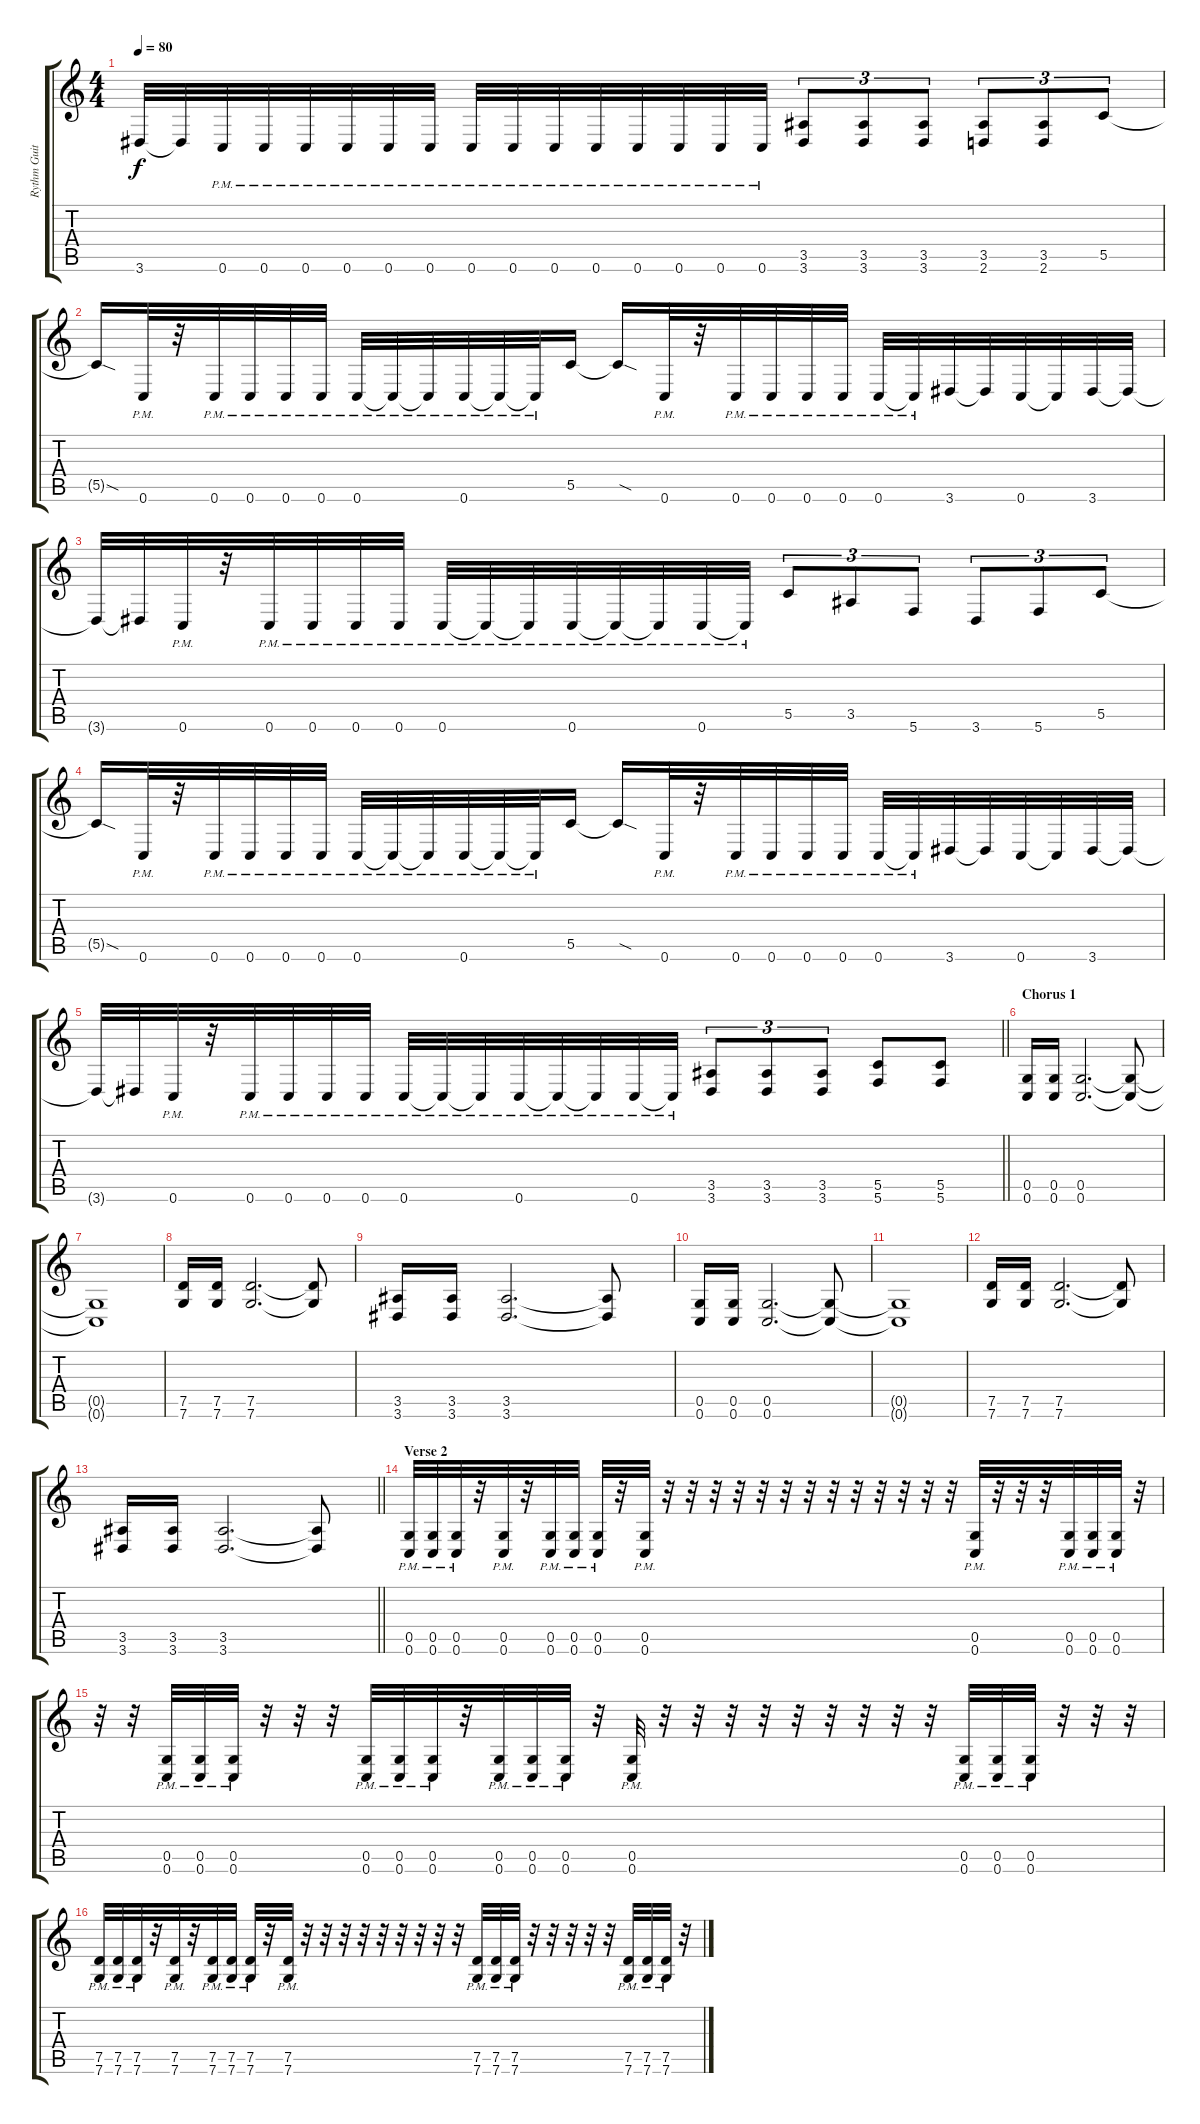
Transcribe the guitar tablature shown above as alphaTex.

\track ("Rythm Guitar (Mätze)" "Rythm Guit") {instrument distortionguitar}
\staff {score tabs}
\tuning (D4 A3 F3 C3 G2 C2) {hide}
\ts (4 4)
\tempo 80
\clef g2
\ks c
3.6{t}.32{dy f} 3.6{t}.32 0.6{pm}.32 0.6{pm}.32 0.6{pm}.32 0.6{pm}.32 0.6{pm}.32 0.6{pm}.32 0.6{pm}.32 0.6{pm}.32 0.6{pm}.32 0.6{pm}.32 0.6{pm}.32 0.6{pm}.32 0.6{pm}.32 0.6{pm}.32 (3.5 3.6).8{tu (3 2)} (3.5 3.6).8{tu (3 2)} (3.5 3.6).8{tu (3 2)} (3.5 2.6).8{tu (3 2)} (3.5 2.6).8{tu (3 2)} 5.5.8{tu (3 2)} |
5.5{sod t}.16 0.6{pm}.32 r.32 0.6{pm}.32 0.6{pm}.32 0.6{pm}.32 0.6{pm}.32 0.6{pm}.32 0.6{pm t}.32 0.6{pm t}.32 0.6{pm}.32 0.6{pm t}.32 0.6{pm t}.32 5.5.16 5.5{sod t}.16 0.6{pm}.32 r.32 0.6{pm}.32 0.6{pm}.32 0.6{pm}.32 0.6{pm}.32 0.6{pm}.32 0.6{pm t}.32 3.6.32 3.6{t}.32 0.6.32 0.6{t}.32 3.6.32 3.6{t}.32 |
3.6{t}.32 3.6{t}.32 0.6{pm}.32 r.32 0.6{pm}.32 0.6{pm}.32 0.6{pm}.32 0.6{pm}.32 0.6{pm}.32 0.6{pm t}.32 0.6{pm t}.32 0.6{pm}.32 0.6{pm t}.32 0.6{pm t}.32 0.6{pm}.32 0.6{pm t}.32 5.5.8{tu (3 2)} 3.5.8{tu (3 2)} 5.6.8{tu (3 2)} 3.6.8{tu (3 2)} 5.6.8{tu (3 2)} 5.5.8{tu (3 2)} |
5.5{sod t}.16 0.6{pm}.32 r.32 0.6{pm}.32 0.6{pm}.32 0.6{pm}.32 0.6{pm}.32 0.6{pm}.32 0.6{pm t}.32 0.6{pm t}.32 0.6{pm}.32 0.6{pm t}.32 0.6{pm t}.32 5.5.16 5.5{sod t}.16 0.6{pm}.32 r.32 0.6{pm}.32 0.6{pm}.32 0.6{pm}.32 0.6{pm}.32 0.6{pm}.32 0.6{pm t}.32 3.6.32 3.6{t}.32 0.6.32 0.6{t}.32 3.6.32 3.6{t}.32 |
\barLineRight lightlight
3.6{t}.32 3.6{t}.32 0.6{pm}.32 r.32 0.6{pm}.32 0.6{pm}.32 0.6{pm}.32 0.6{pm}.32 0.6{pm}.32 0.6{pm t}.32 0.6{pm t}.32 0.6{pm}.32 0.6{pm t}.32 0.6{pm t}.32 0.6{pm}.32 0.6{pm t}.32 (3.5 3.6).8{tu (3 2)} (3.5 3.6).8{tu (3 2)} (3.5 3.6).8{tu (3 2)} (5.5 5.6).8 (5.5 5.6).8 |
\section ("" "Chorus 1")
(0.5 0.6).16{balance 8} (0.5 0.6).16 (0.5 0.6).2{d} (0.5{t} 0.6{t}).8 |
(0.5{t} 0.6{t}).1 |
(7.5 7.6).16 (7.5 7.6).16 (7.5 7.6).2{d} (7.5{t} 7.6{t}).8 |
(3.5 3.6).16 (3.5 3.6).16 (3.5 3.6).2{d} (3.5{t} 3.6{t}).8 |
(0.5 0.6).16 (0.5 0.6).16 (0.5 0.6).2{d} (0.5{t} 0.6{t}).8 |
(0.5{t} 0.6{t}).1 |
(7.5 7.6).16 (7.5 7.6).16 (7.5 7.6).2{d} (7.5{t} 7.6{t}).8 |
\barLineRight lightlight
(3.5 3.6).16 (3.5 3.6).16 (3.5 3.6).2{d} (3.5{t} 3.6{t}).8 |
\section ("" "Verse 2")
(0.5{pm} 0.6{pm}).32{balance 4} (0.5{pm} 0.6{pm}).32 (0.5{pm} 0.6{pm}).32 r.32 (0.5{pm} 0.6{pm}).32 r.32 (0.5{pm} 0.6{pm}).32 (0.5{pm} 0.6{pm}).32 (0.5{pm} 0.6{pm}).32 r.32 (0.5{pm} 0.6{pm}).32 r.32 r.32 r.32 r.32 r.32 r.32 r.32 r.32 r.32 r.32 r.32 r.32 r.32 (0.5{pm} 0.6{pm}).32 r.32 r.32 r.32 (0.5{pm} 0.6{pm}).32 (0.5{pm} 0.6{pm}).32 (0.5{pm} 0.6{pm}).32 r.32 |
r.32 r.32 (0.5{pm} 0.6{pm}).32 (0.5{pm} 0.6{pm}).32 (0.5{pm} 0.6{pm}).32 r.32 r.32 r.32 (0.5{pm} 0.6{pm}).32 (0.5{pm} 0.6{pm}).32 (0.5{pm} 0.6{pm}).32 r.32 (0.5{pm} 0.6{pm}).32 (0.5{pm} 0.6{pm}).32 (0.5{pm} 0.6{pm}).32 r.32 (0.5{pm} 0.6{pm}).32 r.32 r.32 r.32 r.32 r.32 r.32 r.32 r.32 r.32 (0.5{pm} 0.6{pm}).32 (0.5{pm} 0.6{pm}).32 (0.5{pm} 0.6{pm}).32 r.32 r.32 r.32 |
(7.5{pm} 7.6{pm}).32 (7.5{pm} 7.6{pm}).32 (7.5{pm} 7.6{pm}).32 r.32 (7.5{pm} 7.6{pm}).32 r.32 (7.5{pm} 7.6{pm}).32 (7.5{pm} 7.6{pm}).32 (7.5{pm} 7.6{pm}).32 r.32 (7.5{pm} 7.6{pm}).32 r.32 r.32 r.32 r.32 r.32 r.32 r.32 r.32 r.32 (7.5{pm} 7.6{pm}).32 (7.5{pm} 7.6{pm}).32 (7.5{pm} 7.6{pm}).32 r.32 r.32 r.32 r.32 r.32 (7.5{pm} 7.6{pm}).32 (7.5{pm} 7.6{pm}).32 (7.5{pm} 7.6{pm}).32 r.32
